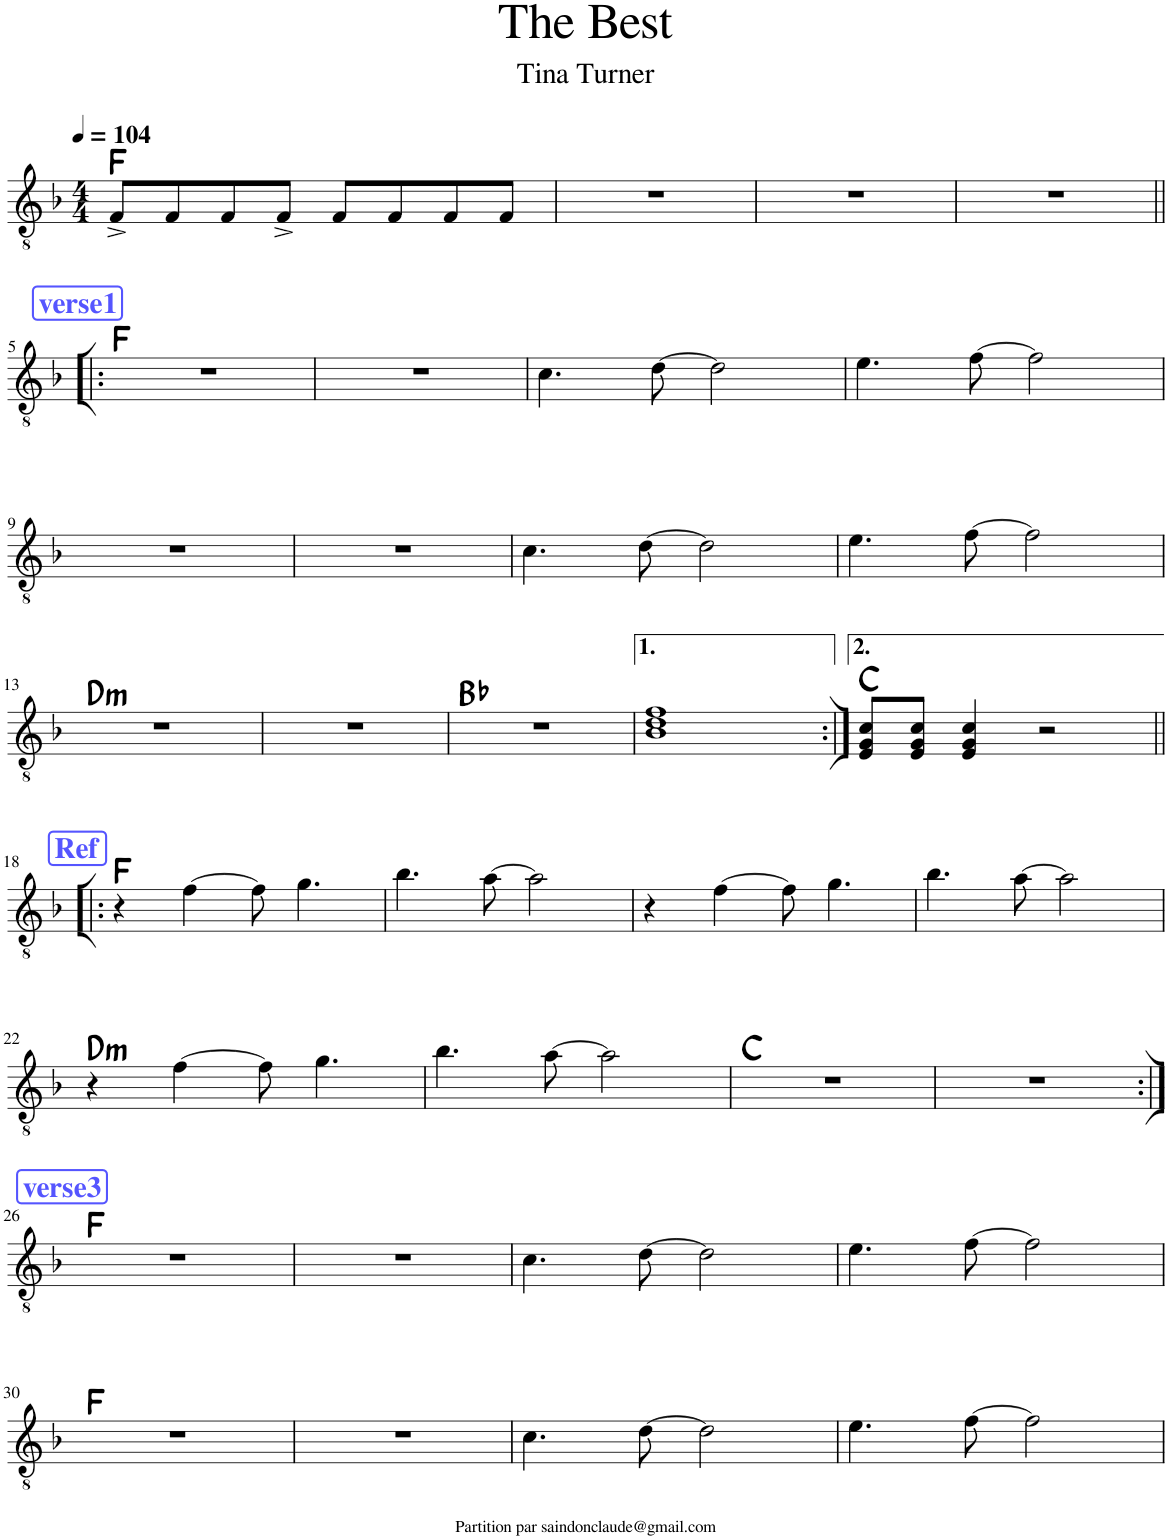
**kern	**harte
*part1	*part1
*staff1	*
*I"Classical Guitar	*
*I'Guit.	*
*clefGv2	*
*k[b-]	*
*M4/4	*
*MM104	*
=1	=1
8F^/L	F:maj
8F/	.
8F/	.
8F^/J	.
8F/L	.
8F/	.
8F/	.
8F/J	.
=2	=2
1r	.
=3	=3
1r	.
=4	=4
1r	.
!!LO:LB:g=z
!!LO:REH:place=s1:a:B:cj:color=#5555FF:fs=14:t=verse1
=5!|:	=5!|:
1r	F:maj
=6	=6
1r	.
=7	=7
4.c\	.
[8d\	.
2d\]	.
=8	=8
4.e\	.
[8f\	.
2f\]	.
!!LO:LB:g=z
=9	=9
1r	.
=10	=10
1r	.
=11	=11
4.c\	.
[8d\	.
2d\]	.
=12	=12
4.e\	.
[8f\	.
2f\]	.
!!LO:LB:g=z
=13	=13
!	!LO:H:kt=m
1r	D:min
=14	=14
1r	.
=15	=15
1r	Bb:maj
=16	=16
1B- 1d 1f	.
=17:|!	=17:|!
8E/ 8G/ 8c/L	C:maj
8E/ 8G/ 8c/J	.
4E/ 4G/ 4c/	.
2r	.
!!LO:LB:g=z
!!LO:REH:place=s1:a:B:cj:color=#5555FF:fs=14:t=Ref
=18!|:	=18!|:
4r	F:maj
[4f\	.
8f\]	.
4.g\	.
=19	=19
4.b-\	.
[8a\	.
2a\]	.
=20	=20
4r	.
[4f\	.
8f\]	.
4.g\	.
=21	=21
4.b-\	.
[8a\	.
2a\]	.
!!LO:LB:g=z
=22	=22
!	!LO:H:kt=m
4r	D:min
[4f\	.
8f\]	.
4.g\	.
=23	=23
4.b-\	.
[8a\	.
2a\]	.
=24	=24
1r	C:maj
=25	=25
1r	.
!!LO:LB:g=z
!!LO:REH:place=s1:a:B:cj:color=#5555FF:fs=14:t=verse3
=26:|!	=26:|!
1r	F:maj
=27	=27
1r	.
=28	=28
4.c\	.
[8d\	.
2d\]	.
=29	=29
4.e\	.
[8f\	.
2f\]	.
!!LO:LB:g=z
=30	=30
1r	F:maj
=31	=31
1r	.
=32	=32
4.c\	.
[8d\	.
2d\]	.
=33	=33
4.e\	.
[8f\	.
2f\]	.
=	=
*-	*-
